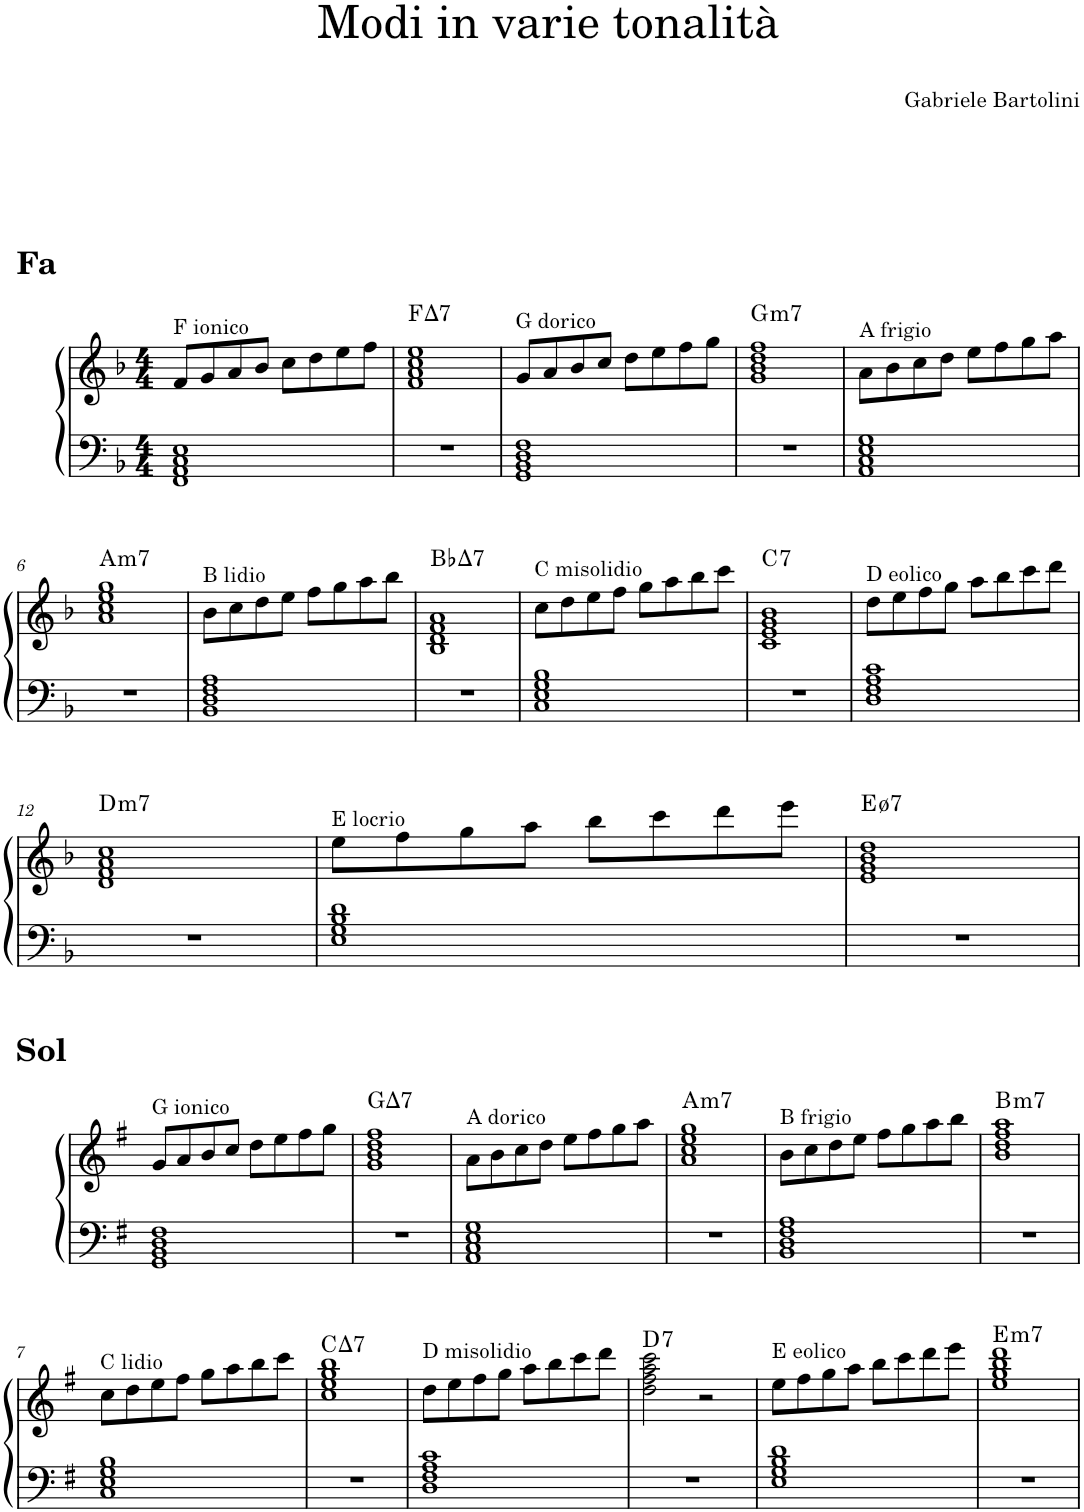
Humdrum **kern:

**kern	**kern	**harte
*part1	*part1	*part1
*staff2	*staff1	*
*I"Piano	*	*
*I'Pno.	*	*
*clefF4	*clefG2	*
*k[b-]	*k[b-]	*
*M4/4	*M4/4	*
=1	=1	=1
!	!LO:TX:a:B:t=Fa	!
!	!LO:TX:a:t=F ionico	!
!LO:TX:a:B:t=Fa	!	!
1FF 1AA 1C 1E	8f/L	.
.	8g/	.
.	8a/	.
.	8b-/J	.
.	8cc\L	.
.	8dd\	.
.	8ee\	.
.	8ff\J	.
=2	=2	=2
!	!	!LO:H:kt=7
1r	1f 1a 1cc 1ee	F:maj7
=3	=3	=3
!	!LO:TX:a:t=G dorico	!
1GG 1BB- 1D 1F	8g/L	.
.	8a/	.
.	8b-/	.
.	8cc/J	.
.	8dd\L	.
.	8ee\	.
.	8ff\	.
.	8gg\J	.
=4	=4	=4
!	!	!LO:H:kt=m7
1r	1g 1b- 1dd 1ff	G:min7
=5	=5	=5
!	!LO:TX:a:t=A frigio	!
1AA 1C 1E 1G	8a\L	.
.	8b-\	.
.	8cc\	.
.	8dd\J	.
.	8ee\L	.
.	8ff\	.
.	8gg\	.
.	8aa\J	.
!!LO:LB:g=z
=6	=6	=6
!	!	!LO:H:kt=m7
1r	1a 1cc 1ee 1gg	A:min7
=7	=7	=7
!	!LO:TX:a:t=B lidio	!
1BB- 1D 1F 1A	8b-\L	.
.	8cc\	.
.	8dd\	.
.	8ee\J	.
.	8ff\L	.
.	8gg\	.
.	8aa\	.
.	8bb-\J	.
=8	=8	=8
!	!	!LO:H:kt=7
1r	1B- 1d 1f 1a	Bb:maj7
=9	=9	=9
!	!LO:TX:a:t=C misolidio	!
1C 1E 1G 1B-	8cc\L	.
.	8dd\	.
.	8ee\	.
.	8ff\J	.
.	8gg\L	.
.	8aa\	.
.	8bb-\	.
.	8ccc\J	.
=10	=10	=10
!	!	!LO:H:kt=7
1r	1c 1e 1g 1b-	C:7
=11	=11	=11
!	!LO:TX:a:t=D eolico	!
1D 1F 1A 1c	8dd\L	.
.	8ee\	.
.	8ff\	.
.	8gg\J	.
.	8aa\L	.
.	8bb-\	.
.	8ccc\	.
.	8ddd\J	.
!!LO:LB:g=z
=12	=12	=12
!	!	!LO:H:kt=m7
1r	1d 1f 1a 1cc	D:min7
=13	=13	=13
!	!LO:TX:a:t=E locrio	!
1E 1G 1B- 1d	8ee\L	.
.	8ff\	.
.	8gg\	.
.	8aa\J	.
.	8bb-\L	.
.	8ccc\	.
.	8ddd\	.
.	8eee\J	.
=14	=14	=14
!	!	!LO:H:kt=7
1r	1e 1g 1b- 1dd	E:hdim7
!!LO:LB:g=z
=1	=1	=1
*k[f#]	*k[f#]	*
!	!LO:TX:a:B:t=Sol	!
!	!LO:TX:a:t=G ionico	!
!LO:TX:a:B:t=Sol	!	!
1GG 1BB 1D 1F#	8g/L	.
.	8a/	.
.	8b/	.
.	8cc/J	.
.	8dd\L	.
.	8ee\	.
.	8ff#\	.
.	8gg\J	.
=2	=2	=2
!	!	!LO:H:kt=7
1r	1g 1b 1dd 1ff#	G:maj7
=3	=3	=3
!	!LO:TX:a:t=A dorico	!
1AA 1C 1E 1G	8a\L	.
.	8b\	.
.	8cc\	.
.	8dd\J	.
.	8ee\L	.
.	8ff#\	.
.	8gg\	.
.	8aa\J	.
=4	=4	=4
!	!	!LO:H:kt=m7
1r	1a 1cc 1ee 1gg	A:min7
=5	=5	=5
!	!LO:TX:a:t=B frigio	!
1BB 1D 1F# 1A	8b\L	.
.	8cc\	.
.	8dd\	.
.	8ee\J	.
.	8ff#\L	.
.	8gg\	.
.	8aa\	.
.	8bb\J	.
=6	=6	=6
!	!	!LO:H:kt=m7
1r	1b 1dd 1ff# 1aa	B:min7
!!LO:LB:g=z
=7	=7	=7
!	!LO:TX:a:t=C lidio	!
1C 1E 1G 1B	8cc\L	.
.	8dd\	.
.	8ee\	.
.	8ff#\J	.
.	8gg\L	.
.	8aa\	.
.	8bb\	.
.	8ccc\J	.
=8	=8	=8
!	!	!LO:H:kt=7
1r	1cc 1ee 1gg 1bb	C:maj7
=9	=9	=9
!	!LO:TX:a:t=D misolidio	!
1D 1F# 1A 1c	8dd\L	.
.	8ee\	.
.	8ff#\	.
.	8gg\J	.
.	8aa\L	.
.	8bb\	.
.	8ccc\	.
.	8ddd\J	.
=10	=10	=10
!	!	!LO:H:kt=7
1r	2dd\ 2ff#\ 2aa\ 2ccc\	D:7
.	2r	.
=11	=11	=11
!	!LO:TX:a:t=E eolico	!
1E 1G 1B 1d	8ee\L	.
.	8ff#\	.
.	8gg\	.
.	8aa\J	.
.	8bb\L	.
.	8ccc\	.
.	8ddd\	.
.	8eee\J	.
=12	=12	=12
!	!	!LO:H:kt=m7
1r	1ee 1gg 1bb 1ddd	E:min7
=	=	=
*-	*-	*-
